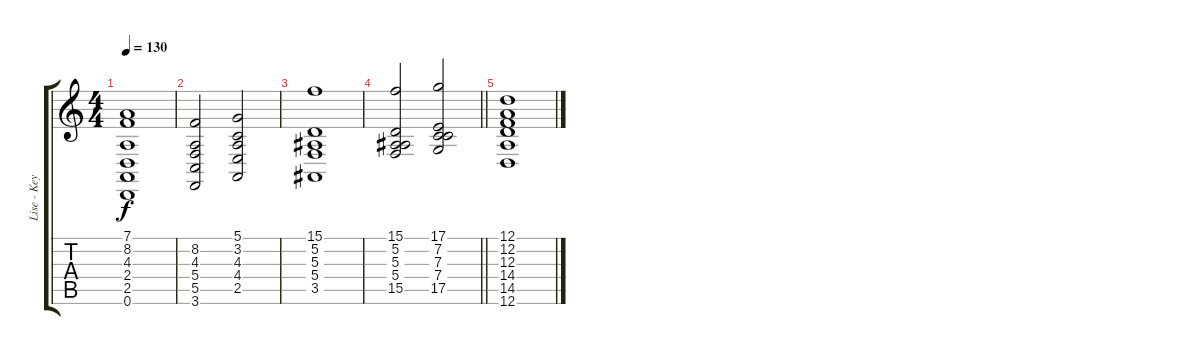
\track ("Lise - Keyboards" "Lise - Key") {instrument synthstrings2}
\staff {score tabs}
\tuning (D4 A3 F3 C3 G2 D2) {hide}
\ts (4 4)
\tempo 130
\clef g2
\ks c
(7.1 8.2 4.3 2.4 2.5 0.6).1{dy f} |
(8.2 4.3 5.4 5.5 3.6).2 (5.1 3.2 4.3 4.4 2.5).2 |
(15.1 5.2 5.3 5.4 3.5).1 |
\barLineRight lightlight
(15.1 5.2 5.3 5.4 15.5).2 (17.1 7.2 7.3 7.4 17.5).2 |
(12.1 12.2 12.3 14.4 14.5 12.6).1
